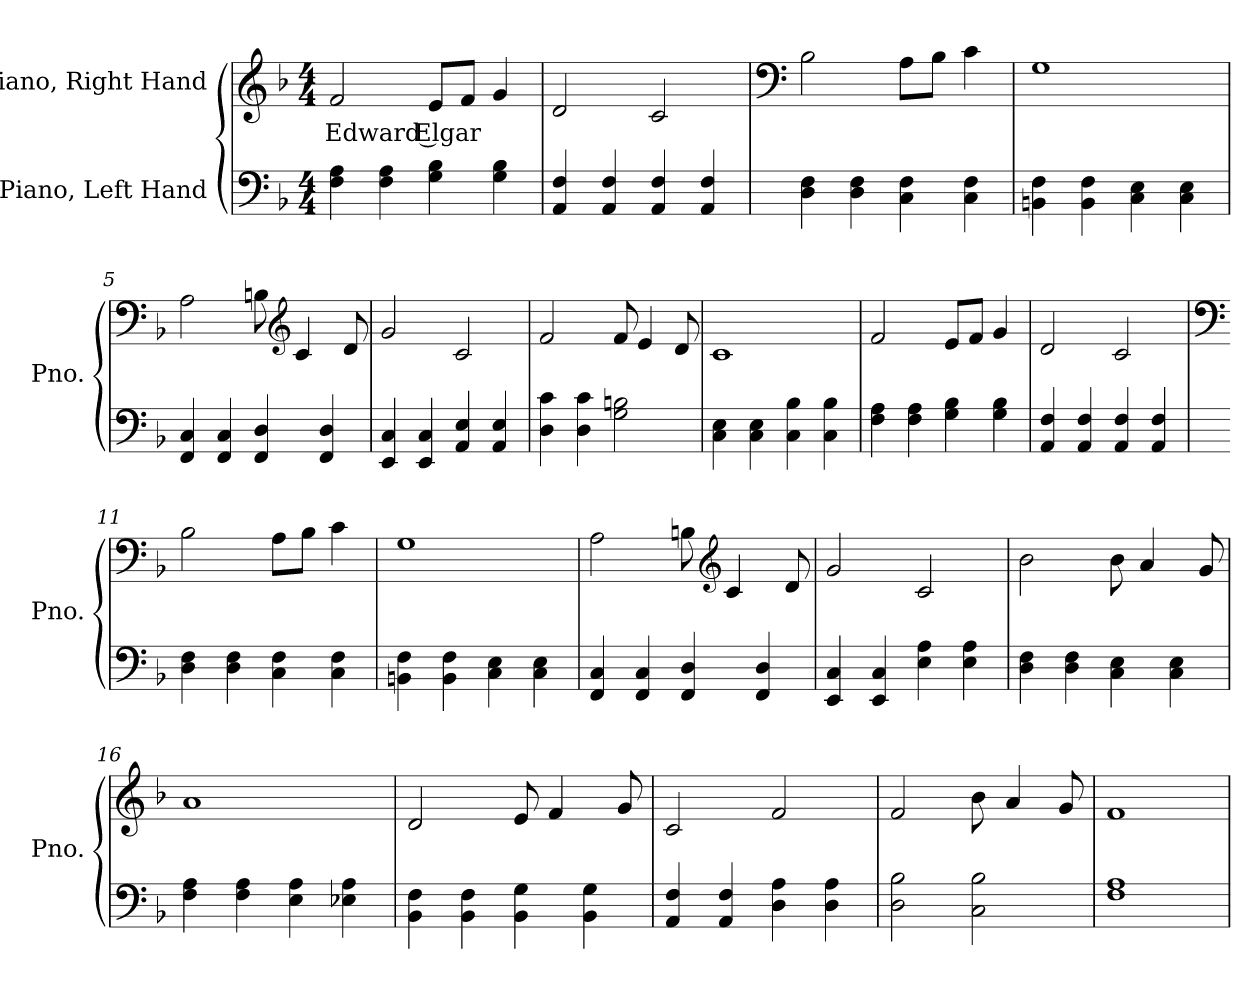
**kern	**kern	**text
*part2	*part1	*part1
*staff2	*staff1	*staff1
*I"Piano, Left Hand	*I"Piano, Right Hand	*
*I'Pno.	*I'Pno.	*
*clefF4	*clefG2	*
*k[b-]	*k[b-]	*
*M4/4	*M4/4	*
*MM80	*MM80	*
=1	=1	=1
!	!	!LO:LY:b
4F\ 4A\	2f/	Edward Elgar
4F\ 4A\	.	.
4G\ 4B-\	8e/L	.
.	8f/J	.
4G\ 4B-\	4g/	.
=2	=2	=2
4AA/ 4F/	2d/	.
4AA/ 4F/	.	.
4AA/ 4F/	2c/	.
4AA/ 4F/	.	.
=3	=3	=3
*	*clefF4	*
4D\ 4F\	2B-\	.
4D\ 4F\	.	.
4C\ 4F\	8A\L	.
.	8B-\J	.
4C\ 4F\	4c\	.
=4	=4	=4
4BBn\ 4F\	1G	.
4BB\ 4F\	.	.
4C\ 4E\	.	.
4C\ 4E\	.	.
=5	=5	=5
4FF/ 4C/	2A\	.
4FF/ 4C/	.	.
4FF/ 4D/	8Bn\	.
*	*clefG2	*
.	4c/	.
4FF/ 4D/	.	.
.	8d/	.
!!LO:LB:g=z
=6	=6	=6
4EE/ 4C/	2g/	.
4EE/ 4C/	.	.
4AA/ 4E/	2c/	.
4AA/ 4E/	.	.
=7	=7	=7
4D\ 4c\	2f/	.
4D\ 4c\	.	.
2G\ 2Bn\	8f/	.
.	4e/	.
.	8d/	.
=8	=8	=8
4C\ 4E\	1c	.
4C\ 4E\	.	.
4C\ 4B-\	.	.
4C\ 4B-\	.	.
=9	=9	=9
4F\ 4A\	2f/	.
4F\ 4A\	.	.
4G\ 4B-\	8e/L	.
.	8f/J	.
4G\ 4B-\	4g/	.
=10	=10	=10
4AA/ 4F/	2d/	.
4AA/ 4F/	.	.
4AA/ 4F/	2c/	.
4AA/ 4F/	.	.
=11	=11	=11
*	*clefF4	*
4D\ 4F\	2B-\	.
4D\ 4F\	.	.
4C\ 4F\	8A\L	.
.	8B-\J	.
4C\ 4F\	4c\	.
=12	=12	=12
4BBn\ 4F\	1G	.
4BB\ 4F\	.	.
4C\ 4E\	.	.
4C\ 4E\	.	.
!!LO:LB:g=z
=13	=13	=13
4FF/ 4C/	2A\	.
4FF/ 4C/	.	.
4FF/ 4D/	8Bn\	.
*	*clefG2	*
.	4c/	.
4FF/ 4D/	.	.
.	8d/	.
=14	=14	=14
4EE/ 4C/	2g/	.
4EE/ 4C/	.	.
4E\ 4A\	2c/	.
4E\ 4A\	.	.
=15	=15	=15
4D\ 4F\	2b-\	.
4D\ 4F\	.	.
4C\ 4E\	8b-\	.
.	4a/	.
4C\ 4E\	.	.
.	8g/	.
=16	=16	=16
4F\ 4A\	1a	.
4F\ 4A\	.	.
4E\ 4A\	.	.
4E-X\ 4A\	.	.
=17	=17	=17
4BB-\ 4F\	2d/	.
4BB-\ 4F\	.	.
4BB-\ 4G\	8e/	.
.	4f/	.
4BB-\ 4G\	.	.
.	8g/	.
=18	=18	=18
4AA/ 4F/	2c/	.
4AA/ 4F/	.	.
4D\ 4A\	2f/	.
4D\ 4A\	.	.
=19	=19	=19
2D\ 2B-\	2f/	.
2C\ 2B-\	8b-\	.
.	4a/	.
.	8g/	.
!!LO:LB:g=z
=20	=20	=20
1F 1A	1f	.
=	=	=
*-	*-	*-
